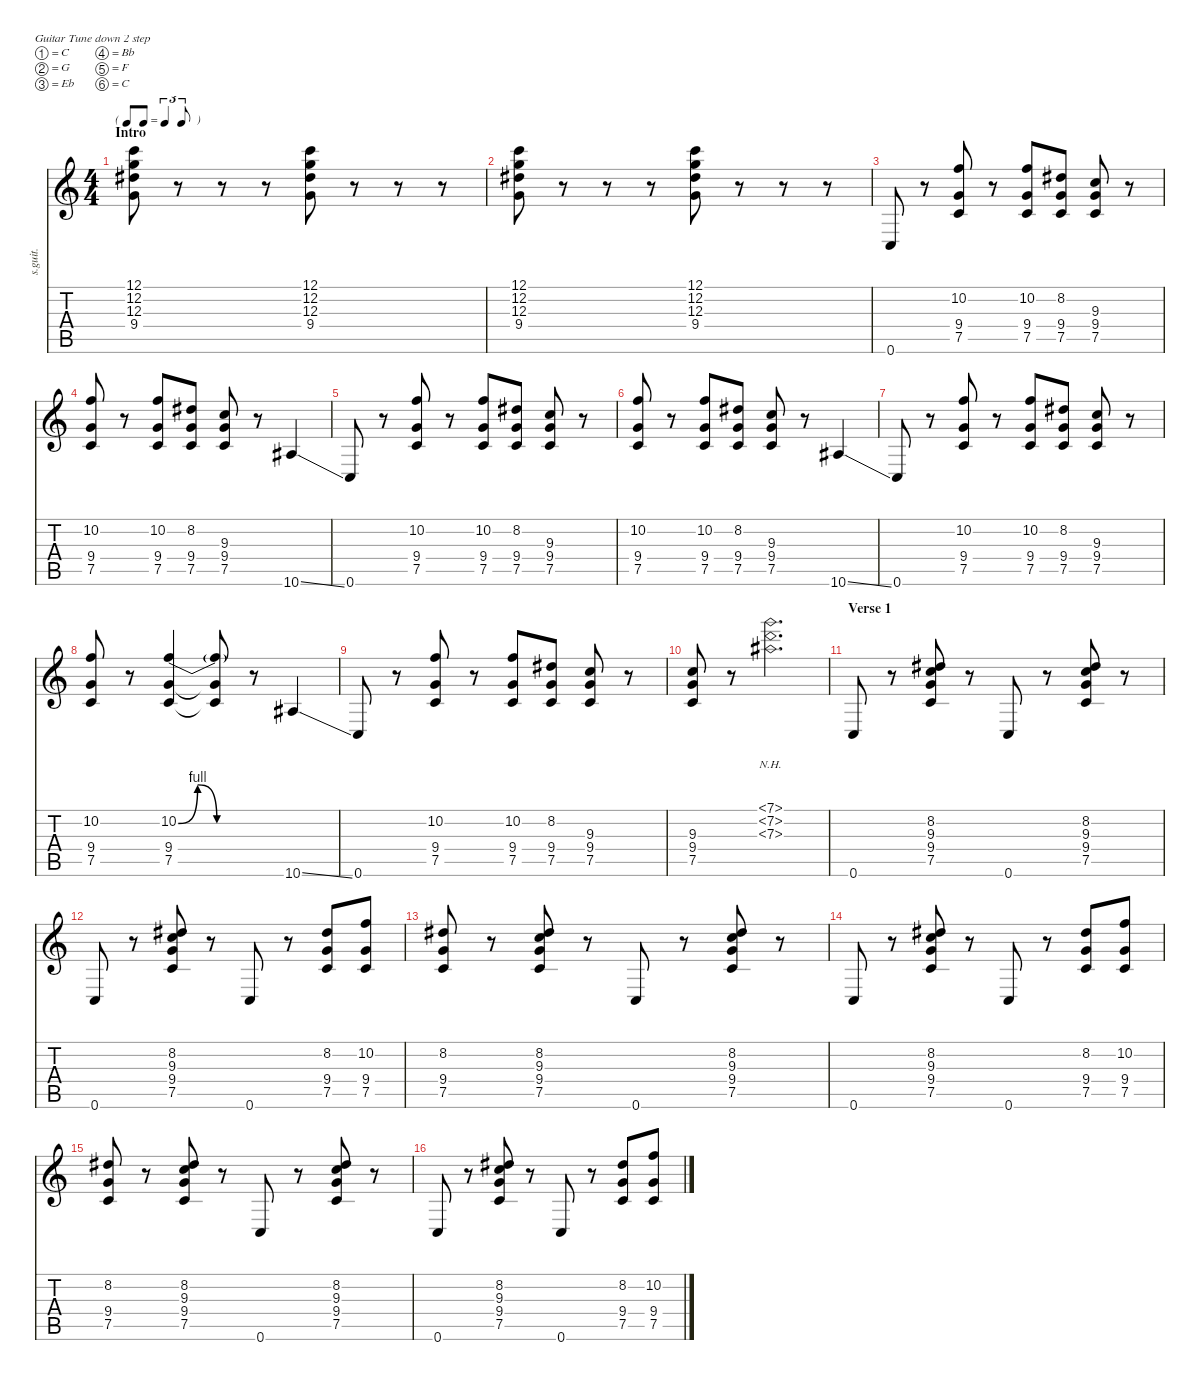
\defaultSystemsLayout 4
\hideDynamics
\bracketExtendMode nobrackets
\track ("Josh Homme (Rhythm)" "s.guit.") {instrument electricguitarclean}
\staff {score tabs}
\tuning (C4 G3 Eb3 Bb2 F2 C2)
\ts (4 4)
\beaming (8 2 2 2 2)
\tf triplet8th
\section ("" "Intro")
\tempo (171 hide)
\clef g2
\ks c
(12.1 12.2 12.3{acc #} 9.4).8{lyrics (0 "") lyrics (1 "") lyrics (2 "") lyrics (3 "") lyrics (4 "") dy mp instrument electricguitarclean} r.8 r.8 r.8 (12.1 12.2 12.3{acc #} 9.4).8{lyrics (0 "") lyrics (1 "") lyrics (2 "") lyrics (3 "") lyrics (4 "")} r.8 r.8 r.8 |
(12.1 12.2 12.3{acc #} 9.4).8{lyrics (0 "") lyrics (1 "") lyrics (2 "") lyrics (3 "") lyrics (4 "")} r.8 r.8 r.8 (12.1 12.2 12.3{acc #} 9.4).8{lyrics (0 "") lyrics (1 "") lyrics (2 "") lyrics (3 "") lyrics (4 "")} r.8 r.8 r.8 |
0.6.8{lyrics (0 "") lyrics (1 "") lyrics (2 "") lyrics (3 "") lyrics (4 "")} r.8 (10.2 9.4 7.5).8{lyrics (0 "") lyrics (1 "") lyrics (2 "") lyrics (3 "") lyrics (4 "")} r.8 (10.2 9.4 7.5).8{lyrics (0 "") lyrics (1 "") lyrics (2 "") lyrics (3 "") lyrics (4 "")} (8.2{acc #} 9.4 7.5).8{lyrics (0 "") lyrics (1 "") lyrics (2 "") lyrics (3 "") lyrics (4 "")} (9.3 9.4 7.5).8{lyrics (0 "") lyrics (1 "") lyrics (2 "") lyrics (3 "") lyrics (4 "")} r.8 |
(10.2 9.4 7.5).8{lyrics (0 "") lyrics (1 "") lyrics (2 "") lyrics (3 "") lyrics (4 "")} r.8 (10.2 9.4 7.5).8{lyrics (0 "") lyrics (1 "") lyrics (2 "") lyrics (3 "") lyrics (4 "")} (8.2{acc #} 9.4 7.5).8{lyrics (0 "") lyrics (1 "") lyrics (2 "") lyrics (3 "") lyrics (4 "")} (9.3 9.4 7.5).8{lyrics (0 "") lyrics (1 "") lyrics (2 "") lyrics (3 "") lyrics (4 "")} r.8 10.6{ss acc #}.4{lyrics (0 "") lyrics (1 "") lyrics (2 "") lyrics (3 "") lyrics (4 "")} |
0.6.8{lyrics (0 "") lyrics (1 "") lyrics (2 "") lyrics (3 "") lyrics (4 "")} r.8 (10.2 9.4 7.5).8{lyrics (0 "") lyrics (1 "") lyrics (2 "") lyrics (3 "") lyrics (4 "")} r.8 (10.2 9.4 7.5).8{lyrics (0 "") lyrics (1 "") lyrics (2 "") lyrics (3 "") lyrics (4 "")} (8.2{acc #} 9.4 7.5).8{lyrics (0 "") lyrics (1 "") lyrics (2 "") lyrics (3 "") lyrics (4 "")} (9.3 9.4 7.5).8{lyrics (0 "") lyrics (1 "") lyrics (2 "") lyrics (3 "") lyrics (4 "")} r.8 |
(10.2 9.4 7.5).8{lyrics (0 "") lyrics (1 "") lyrics (2 "") lyrics (3 "") lyrics (4 "")} r.8 (10.2 9.4 7.5).8{lyrics (0 "") lyrics (1 "") lyrics (2 "") lyrics (3 "") lyrics (4 "")} (8.2{acc #} 9.4 7.5).8{lyrics (0 "") lyrics (1 "") lyrics (2 "") lyrics (3 "") lyrics (4 "")} (9.3 9.4 7.5).8{lyrics (0 "") lyrics (1 "") lyrics (2 "") lyrics (3 "") lyrics (4 "")} r.8 10.6{ss acc #}.4{lyrics (0 "") lyrics (1 "") lyrics (2 "") lyrics (3 "") lyrics (4 "")} |
0.6.8{lyrics (0 "") lyrics (1 "") lyrics (2 "") lyrics (3 "") lyrics (4 "")} r.8 (10.2 9.4 7.5).8{lyrics (0 "") lyrics (1 "") lyrics (2 "") lyrics (3 "") lyrics (4 "")} r.8 (10.2 9.4 7.5).8{lyrics (0 "") lyrics (1 "") lyrics (2 "") lyrics (3 "") lyrics (4 "")} (8.2{acc #} 9.4 7.5).8{lyrics (0 "") lyrics (1 "") lyrics (2 "") lyrics (3 "") lyrics (4 "")} (9.3 9.4 7.5).8{lyrics (0 "") lyrics (1 "") lyrics (2 "") lyrics (3 "") lyrics (4 "")} r.8 |
(10.2 9.4 7.5).8{lyrics (0 "") lyrics (1 "") lyrics (2 "") lyrics (3 "") lyrics (4 "")} r.8 (10.2{be (bendrelease 0 0 30 4 30 4 60 0)} 9.4 7.5).4{lyrics (0 "") lyrics (1 "") lyrics (2 "") lyrics (3 "") lyrics (4 "")} (10.2{be (hold 0 0 60 0) t} 9.4{t} 7.5{t}).8{lyrics (0 "") lyrics (1 "") lyrics (2 "") lyrics (3 "") lyrics (4 "")} r.8 10.6{ss acc #}.4{lyrics (0 "") lyrics (1 "") lyrics (2 "") lyrics (3 "") lyrics (4 "")} |
0.6.8{lyrics (0 "") lyrics (1 "") lyrics (2 "") lyrics (3 "") lyrics (4 "")} r.8 (10.2 9.4 7.5).8{lyrics (0 "") lyrics (1 "") lyrics (2 "") lyrics (3 "") lyrics (4 "")} r.8 (10.2 9.4 7.5).8{lyrics (0 "") lyrics (1 "") lyrics (2 "") lyrics (3 "") lyrics (4 "")} (8.2{acc #} 9.4 7.5).8{lyrics (0 "") lyrics (1 "") lyrics (2 "") lyrics (3 "") lyrics (4 "")} (9.3 9.4 7.5).8{lyrics (0 "") lyrics (1 "") lyrics (2 "") lyrics (3 "") lyrics (4 "")} r.8 |
(9.3 9.4 7.5).8{lyrics (0 "") lyrics (1 "") lyrics (2 "") lyrics (3 "") lyrics (4 "")} r.8 (7.1{nh} 7.2{nh} 7.3{nh acc #}).2{d lyrics (0 "") lyrics (1 "") lyrics (2 "") lyrics (3 "") lyrics (4 "")} |
\section ("" "Verse 1")
0.6.8{lyrics (0 "") lyrics (1 "") lyrics (2 "") lyrics (3 "") lyrics (4 "")} r.8 (8.2{acc #} 9.3 9.4 7.5).8{lyrics (0 "") lyrics (1 "") lyrics (2 "") lyrics (3 "") lyrics (4 "")} r.8 0.6.8{lyrics (0 "") lyrics (1 "") lyrics (2 "") lyrics (3 "") lyrics (4 "")} r.8 (8.2{acc #} 9.3 9.4 7.5).8{lyrics (0 "") lyrics (1 "") lyrics (2 "") lyrics (3 "") lyrics (4 "")} r.8 |
0.6.8{lyrics (0 "") lyrics (1 "") lyrics (2 "") lyrics (3 "") lyrics (4 "")} r.8 (8.2{acc #} 9.3 9.4 7.5).8{lyrics (0 "") lyrics (1 "") lyrics (2 "") lyrics (3 "") lyrics (4 "")} r.8 0.6.8{lyrics (0 "") lyrics (1 "") lyrics (2 "") lyrics (3 "") lyrics (4 "")} r.8 (8.2{acc #} 9.4 7.5).8{lyrics (0 "") lyrics (1 "") lyrics (2 "") lyrics (3 "") lyrics (4 "")} (10.2 9.4 7.5).8{lyrics (0 "") lyrics (1 "") lyrics (2 "") lyrics (3 "") lyrics (4 "")} |
(8.2{acc #} 9.4 7.5).8{lyrics (0 "") lyrics (1 "") lyrics (2 "") lyrics (3 "") lyrics (4 "")} r.8 (8.2{acc #} 9.3 9.4 7.5).8{lyrics (0 "") lyrics (1 "") lyrics (2 "") lyrics (3 "") lyrics (4 "")} r.8 0.6.8{lyrics (0 "") lyrics (1 "") lyrics (2 "") lyrics (3 "") lyrics (4 "")} r.8 (8.2{acc #} 9.3 9.4 7.5).8{lyrics (0 "") lyrics (1 "") lyrics (2 "") lyrics (3 "") lyrics (4 "")} r.8 |
0.6.8{lyrics (0 "") lyrics (1 "") lyrics (2 "") lyrics (3 "") lyrics (4 "")} r.8 (8.2{acc #} 9.3 9.4 7.5).8{lyrics (0 "") lyrics (1 "") lyrics (2 "") lyrics (3 "") lyrics (4 "")} r.8 0.6.8{lyrics (0 "") lyrics (1 "") lyrics (2 "") lyrics (3 "") lyrics (4 "")} r.8 (8.2{acc #} 9.4 7.5).8{lyrics (0 "") lyrics (1 "") lyrics (2 "") lyrics (3 "") lyrics (4 "")} (10.2 9.4 7.5).8{lyrics (0 "") lyrics (1 "") lyrics (2 "") lyrics (3 "") lyrics (4 "")} |
(8.2{acc #} 9.4 7.5).8{lyrics (0 "") lyrics (1 "") lyrics (2 "") lyrics (3 "") lyrics (4 "")} r.8 (8.2{acc #} 9.3 9.4 7.5).8{lyrics (0 "") lyrics (1 "") lyrics (2 "") lyrics (3 "") lyrics (4 "")} r.8 0.6.8{lyrics (0 "") lyrics (1 "") lyrics (2 "") lyrics (3 "") lyrics (4 "")} r.8 (8.2{acc #} 9.3 9.4 7.5).8{lyrics (0 "") lyrics (1 "") lyrics (2 "") lyrics (3 "") lyrics (4 "")} r.8 |
0.6.8{lyrics (0 "") lyrics (1 "") lyrics (2 "") lyrics (3 "") lyrics (4 "")} r.8 (8.2{acc #} 9.3 9.4 7.5).8{lyrics (0 "") lyrics (1 "") lyrics (2 "") lyrics (3 "") lyrics (4 "")} r.8 0.6.8{lyrics (0 "") lyrics (1 "") lyrics (2 "") lyrics (3 "") lyrics (4 "")} r.8 (8.2{acc #} 9.4 7.5).8{lyrics (0 "") lyrics (1 "") lyrics (2 "") lyrics (3 "") lyrics (4 "")} (10.2 9.4 7.5).8{lyrics (0 "") lyrics (1 "") lyrics (2 "") lyrics (3 "") lyrics (4 "")}
